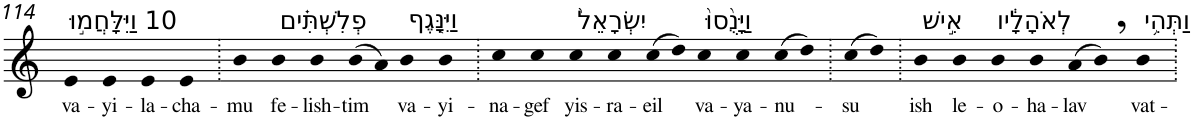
**kern	**text
*part1	*part1
*staff1	*staff1
*I"Piano	*
*I'Pno	*
!!LO:PB:g=z
*clefG2	*
*k[]	*
=114	=114
!LO:TX:a:t=10 וַיִּלָּחֲמ֣וּ	!
!	!LO:LY:b
4e	va-
!	!LO:LY:b
4e	-yi-
!	!LO:LY:b
4e	-la-
!	!LO:LY:b
4e	-cha-
=115.	=115.
!	!LO:LY:b
4b	-mu
!LO:TX:a:t=פְלִשְׁתִּ֗ים	!
!	!LO:LY:b
4b	fe-
!	!LO:LY:b
4b	-lish-
!	!LO:LY:b
(>8b	-tim
8a)	.
!LO:TX:a:t=וַיִּנָּ֤גֶף	!
!	!LO:LY:b
4b	va-
!	!LO:LY:b
4b	-yi-
=116.	=116.
!	!LO:LY:b
4cc	-na-
!	!LO:LY:b
4cc	-gef
!LO:TX:a:t=יִשְׂרָאֵל֙	!
!	!LO:LY:b
4cc	yis-
!	!LO:LY:b
4cc	-ra-
!	!LO:LY:b
(>8cc	-eil
8dd)	.
!LO:TX:a:t=וַיָּנֻ֙סוּ֙	!
!	!LO:LY:b
4cc	va-
!	!LO:LY:b
4cc	-ya-
!	!LO:LY:b
(>8cc	-nu-
8dd)	.
=117.	=117.
!	!LO:LY:b
(>8cc	-su
8dd)	.
=118.	=118.
!LO:TX:a:t=אִ֣ישׁ	!
!	!LO:LY:b
4b	ish
!LO:TX:a:t=לְאֹהָלָ֔יו	!
!	!LO:LY:b
4b	le-
!	!LO:LY:b
4b	-o-
!	!LO:LY:b
4b	-ha-
!	!LO:LY:b
(>8a	-lav
8b,)	.
!LO:TX:a:t=וַתְּהִ֥י	!
!	!LO:LY:b
4b	vat-
=.	=.
*-	*-
